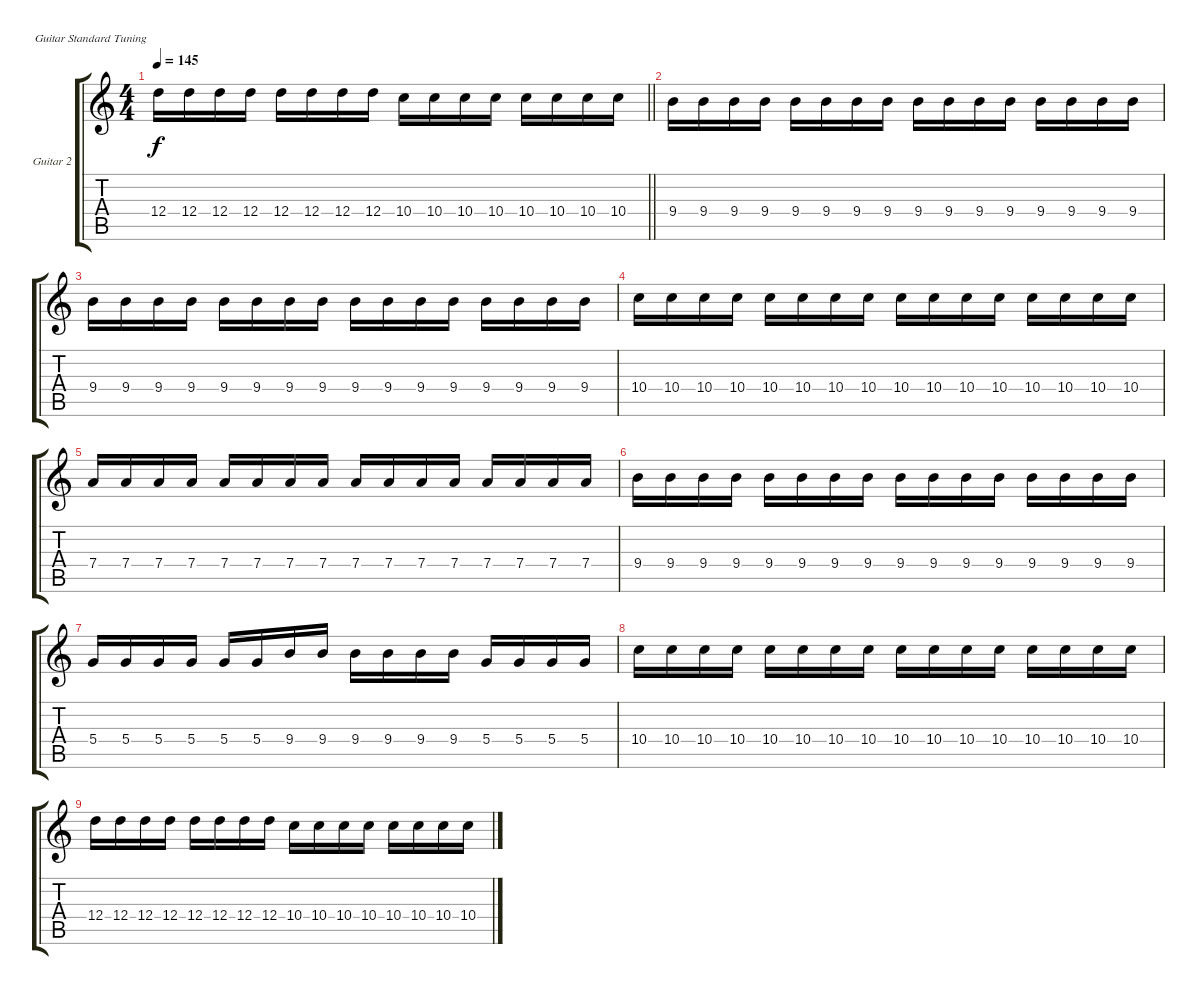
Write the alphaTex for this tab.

\defaultSystemsLayout 4
\bracketExtendMode groupsimilarinstruments
\firstSystemTrackNameOrientation horizontal
\otherSystemsTrackNameOrientation horizontal
\track ("Guitar 2" "Guitar 2") {instrument distortionguitar}
\staff {score tabs}
\tuning (E4 B3 G3 D3 A2 E2)
\ts (4 4)
\tempo 145
\clef g2
\scale
0.333333
\barLineRight lightlight
\ks c
12.4.16{dy f} 12.4.16 12.4.16 12.4.16 12.4.16 12.4.16 12.4.16 12.4.16 10.4.16 10.4.16 10.4.16 10.4.16 10.4.16 10.4.16 10.4.16 10.4.16 |
\scale
0.333333 9.4.16 9.4.16 9.4.16 9.4.16 9.4.16 9.4.16 9.4.16 9.4.16 9.4.16 9.4.16 9.4.16 9.4.16 9.4.16 9.4.16 9.4.16 9.4.16 |
\scale
0.333333 9.4.16 9.4.16 9.4.16 9.4.16 9.4.16 9.4.16 9.4.16 9.4.16 9.4.16 9.4.16 9.4.16 9.4.16 9.4.16 9.4.16 9.4.16 9.4.16 |
\scale
0.333333 10.4.16 10.4.16 10.4.16 10.4.16 10.4.16 10.4.16 10.4.16 10.4.16 10.4.16 10.4.16 10.4.16 10.4.16 10.4.16 10.4.16 10.4.16 10.4.16 |
\scale
0.333333 7.4.16 7.4.16 7.4.16 7.4.16 7.4.16 7.4.16 7.4.16 7.4.16 7.4.16 7.4.16 7.4.16 7.4.16 7.4.16 7.4.16 7.4.16 7.4.16 |
\scale
0.333333 9.4.16 9.4.16 9.4.16 9.4.16 9.4.16 9.4.16 9.4.16 9.4.16 9.4.16 9.4.16 9.4.16 9.4.16 9.4.16 9.4.16 9.4.16 9.4.16 |
\scale
0.333333 5.4.16 5.4.16 5.4.16 5.4.16 5.4.16 5.4.16 9.4.16 9.4.16 9.4.16 9.4.16 9.4.16 9.4.16 5.4.16 5.4.16 5.4.16 5.4.16 |
\scale
0.333333 10.4.16 10.4.16 10.4.16 10.4.16 10.4.16 10.4.16 10.4.16 10.4.16 10.4.16 10.4.16 10.4.16 10.4.16 10.4.16 10.4.16 10.4.16 10.4.16 |
\scale
0.333333 12.4.16 12.4.16 12.4.16 12.4.16 12.4.16 12.4.16 12.4.16 12.4.16 10.4.16 10.4.16 10.4.16 10.4.16 10.4.16 10.4.16 10.4.16 10.4.16
